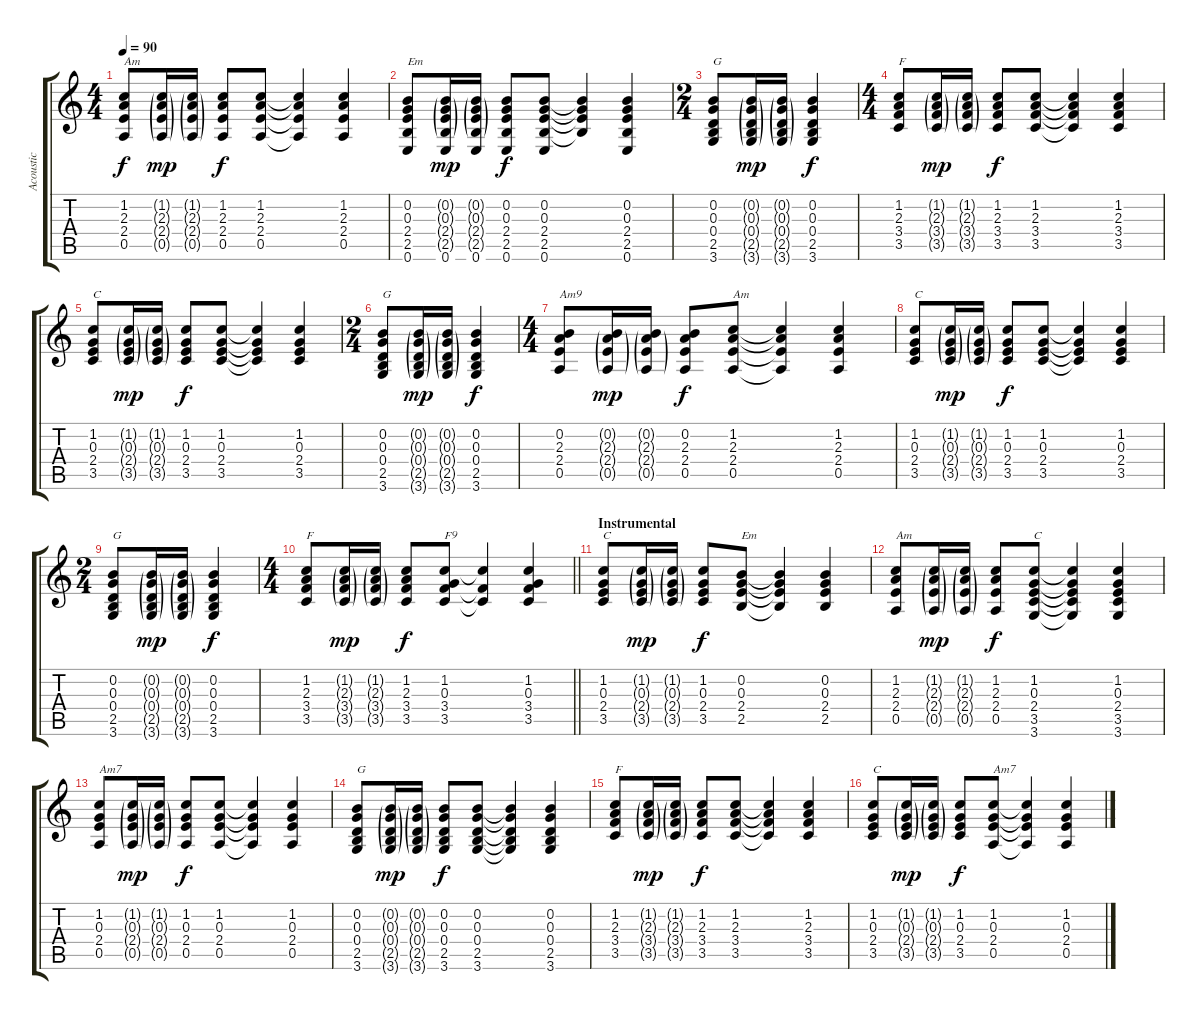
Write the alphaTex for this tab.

\track ("Acoustic" "Acoustic") {instrument acousticguitarsteel}
\staff {score tabs}
\tuning (E4 B3 G3 D3 A2 E2) {hide}
\ts (4 4)
\tempo 90
\clef g2
\ks c
(1.2 2.3 2.4 0.5).8{txt "Am" dy f} (1.2{g} 2.3{g} 2.4{g} 0.5{g}).16{dy mp} (1.2{g} 2.3{g} 2.4{g} 0.5{g}).16 (1.2 2.3 2.4 0.5).8{dy f} (1.2 2.3 2.4 0.5).8 (1.2{t} 2.3{t} 2.4{t} 0.5{t}).4 (1.2 2.3 2.4 0.5).4 |
(0.2 0.3 2.4 2.5 0.6).8{txt "Em"} (0.2{g} 0.3{g} 2.4{g} 2.5{g} 0.6).16{dy mp} (0.2{g} 0.3{g} 2.4{g} 2.5{g} 0.6).16 (0.2 0.3 2.4 2.5 0.6).8{dy f} (0.2 0.3 2.4 2.5 0.6).8 (0.2{t} 0.3{t} 2.4{t} 2.5{t}).4 (0.2 0.3 2.4 2.5 0.6).4 |
\ts (2 4)
(0.2 0.3 0.4 2.5 3.6).8{txt "G"} (0.2{g} 0.3{g} 0.4{g} 2.5{g} 3.6{g}).16{dy mp} (0.2{g} 0.3{g} 0.4{g} 2.5{g} 3.6{g}).16 (0.2 0.3 0.4 2.5 3.6).4{dy f} |
\ts (4 4)
(1.2 2.3 3.4 3.5).8{txt "F"} (1.2{g} 2.3{g} 3.4{g} 3.5{g}).16{dy mp} (1.2{g} 2.3{g} 3.4{g} 3.5{g}).16 (1.2 2.3 3.4 3.5).8{dy f} (1.2 2.3 3.4 3.5).8 (1.2{t} 2.3{t} 3.4{t} 3.5{t}).4 (1.2 2.3 3.4 3.5).4 |
(1.2 0.3 2.4 3.5).8{txt "C"} (1.2{g} 0.3{g} 2.4{g} 3.5{g}).16{dy mp} (1.2{g} 0.3{g} 2.4{g} 3.5{g}).16 (1.2 0.3 2.4 3.5).8{dy f} (1.2 0.3 2.4 3.5).8 (1.2{t} 0.3{t} 2.4{t} 3.5{t}).4 (1.2 0.3 2.4 3.5).4 |
\ts (2 4)
(0.2 0.3 0.4 2.5 3.6).8{txt "G"} (0.2{g} 0.3{g} 0.4{g} 2.5{g} 3.6{g}).16{dy mp} (0.2{g} 0.3{g} 0.4{g} 2.5{g} 3.6{g}).16 (0.2 0.3 0.4 2.5 3.6).4{dy f} |
\ts (4 4)
(0.2 2.3 2.4 0.5).8{txt "Am9"} (0.2{g} 2.3{g} 2.4{g} 0.5{g}).16{dy mp} (0.2{g} 2.3{g} 2.4{g} 0.5{g}).16 (0.2 2.3 2.4 0.5).8{dy f} (1.2 2.3 2.4 0.5).8{txt "Am"} (1.2{t} 2.3{t} 2.4{t} 0.5{t}).4 (1.2 2.3 2.4 0.5).4 |
(1.2 0.3 2.4 3.5).8{txt "C"} (1.2{g} 0.3{g} 2.4{g} 3.5{g}).16{dy mp} (1.2{g} 0.3{g} 2.4{g} 3.5{g}).16 (1.2 0.3 2.4 3.5).8{dy f} (1.2 0.3 2.4 3.5).8 (1.2{t} 0.3{t} 2.4{t} 3.5{t}).4 (1.2 0.3 2.4 3.5).4 |
\ts (2 4)
(0.2 0.3 0.4 2.5 3.6).8{txt "G"} (0.2{g} 0.3{g} 0.4{g} 2.5{g} 3.6{g}).16{dy mp} (0.2{g} 0.3{g} 0.4{g} 2.5{g} 3.6{g}).16 (0.2 0.3 0.4 2.5 3.6).4{dy f} |
\ts (4 4)
\barLineRight lightlight
(1.2 2.3 3.4 3.5).8{txt "F"} (1.2{g} 2.3{g} 3.4{g} 3.5{g}).16{dy mp} (1.2{g} 2.3{g} 3.4{g} 3.5{g}).16 (1.2 2.3 3.4 3.5).8{dy f} (1.2 0.3 3.4 3.5).8{txt "F9"} (1.2{t} 3.4{t} 3.5{t}).4 (1.2 0.3 3.4 3.5).4 |
\section ("" "Instrumental")
(1.2 0.3 2.4 3.5).8{txt "C"} (1.2{g} 0.3{g} 2.4{g} 3.5{g}).16{dy mp} (1.2{g} 0.3{g} 2.4{g} 3.5{g}).16 (1.2 0.3 2.4 3.5).8{dy f} (0.2 0.3 2.4 2.5).8{txt "Em"} (0.2{t} 0.3{t} 2.4{t} 2.5{t}).4 (0.2 0.3 2.4 2.5).4 |
(1.2 2.3 2.4 0.5).8{txt "Am"} (1.2{g} 2.3{g} 2.4{g} 0.5{g}).16{dy mp} (1.2{g} 2.3{g} 2.4{g} 0.5{g}).16 (1.2 2.3 2.4 0.5).8{dy f} (1.2 0.3 2.4 3.5 3.6).8{txt "C"} (1.2{t} 0.3{t} 2.4{t} 3.5{t} 3.6{t}).4 (1.2 0.3 2.4 3.5 3.6).4 |
(1.2 0.3 2.4 0.5).8{txt "Am7"} (1.2{g} 0.3{g} 2.4{g} 0.5{g}).16{dy mp} (1.2{g} 0.3{g} 2.4{g} 0.5{g}).16 (1.2 0.3 2.4 0.5).8{dy f} (1.2 0.3 2.4 0.5).8 (1.2{t} 0.3{t} 2.4{t} 0.5{t}).4 (1.2 0.3 2.4 0.5).4 |
(0.2 0.3 0.4 2.5 3.6).8{txt "G"} (0.2{g} 0.3{g} 0.4{g} 2.5{g} 3.6{g}).16{dy mp} (0.2{g} 0.3{g} 0.4{g} 2.5{g} 3.6{g}).16 (0.2 0.3 0.4 2.5 3.6).8{dy f} (0.2 0.3 0.4 2.5 3.6).8 (0.2{t} 0.3{t} 0.4{t} 2.5{t} 3.6{t}).4 (0.2 0.3 0.4 2.5 3.6).4 |
(1.2 2.3 3.4 3.5).8{txt "F"} (1.2{g} 2.3{g} 3.4{g} 3.5{g}).16{dy mp} (1.2{g} 2.3{g} 3.4{g} 3.5{g}).16 (1.2 2.3 3.4 3.5).8{dy f} (1.2 2.3 3.4 3.5).8 (1.2{t} 2.3{t} 3.4{t} 3.5{t}).4 (1.2 2.3 3.4 3.5).4 |
(1.2 0.3 2.4 3.5).8{txt "C"} (1.2{g} 0.3{g} 2.4{g} 3.5{g}).16{dy mp} (1.2{g} 0.3{g} 2.4{g} 3.5{g}).16 (1.2 0.3 2.4 3.5).8{dy f} (1.2 0.3 2.4 0.5).8{txt "Am7"} (1.2{t} 0.3{t} 2.4{t} 0.5{t}).4 (1.2 0.3 2.4 0.5).4
